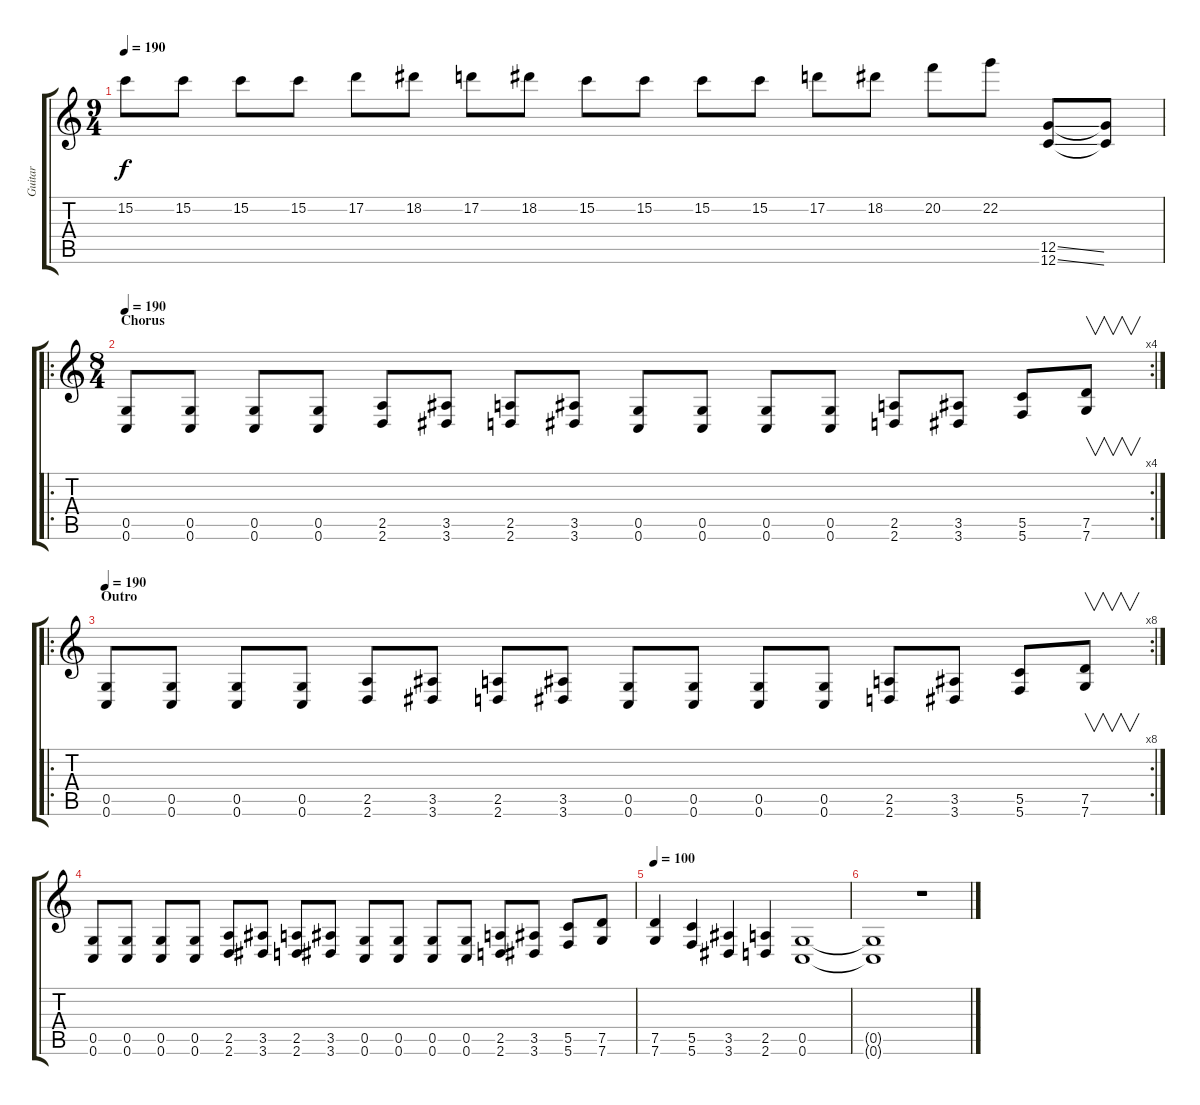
\track ("Guitar" "Guitar") {instrument distortionguitar}
\staff {score tabs}
\tuning (D4 A3 F3 C3 G2 C2) {hide}
\ts (9 4)
\tempo 190
\clef g2
\ks c
15.2.8{dy f} 15.2.8 15.2.8 15.2.8 17.2.8 18.2.8 17.2.8 18.2.8 15.2.8 15.2.8 15.2.8 15.2.8 17.2.8 18.2.8 20.2.8 22.2.8 (12.5{ss} 12.6{ss}).8 (12.5{t} 12.6{t}).8 |
\ro
\rc 4
\ts (8 4)
\section ("" "Chorus")
\tempo 190
(0.5 0.6).8 (0.5 0.6).8 (0.5 0.6).8 (0.5 0.6).8 (2.5 2.6).8 (3.5 3.6).8 (2.5 2.6).8 (3.5 3.6).8 (0.5 0.6).8 (0.5 0.6).8 (0.5 0.6).8 (0.5 0.6).8 (2.5 2.6).8 (3.5 3.6).8 (5.5 5.6).8 (7.5 7.6).8{v} |
\ro
\rc 8
\section ("" "Outro")
\tempo 190
(0.5 0.6).8 (0.5 0.6).8 (0.5 0.6).8 (0.5 0.6).8 (2.5 2.6).8 (3.5 3.6).8 (2.5 2.6).8 (3.5 3.6).8 (0.5 0.6).8 (0.5 0.6).8 (0.5 0.6).8 (0.5 0.6).8 (2.5 2.6).8 (3.5 3.6).8 (5.5 5.6).8 (7.5 7.6).8{v} |
(0.5 0.6).8 (0.5 0.6).8 (0.5 0.6).8 (0.5 0.6).8 (2.5 2.6).8 (3.5 3.6).8 (2.5 2.6).8 (3.5 3.6).8 (0.5 0.6).8 (0.5 0.6).8 (0.5 0.6).8 (0.5 0.6).8 (2.5 2.6).8 (3.5 3.6).8 (5.5 5.6).8 (7.5 7.6).8 |
\tempo 100
(7.5 7.6).4 (5.5 5.6).4 (3.5 3.6).4 (2.5 2.6).4 (0.5 0.6).1 |
(0.5{t} 0.6{t}).1 r.1
